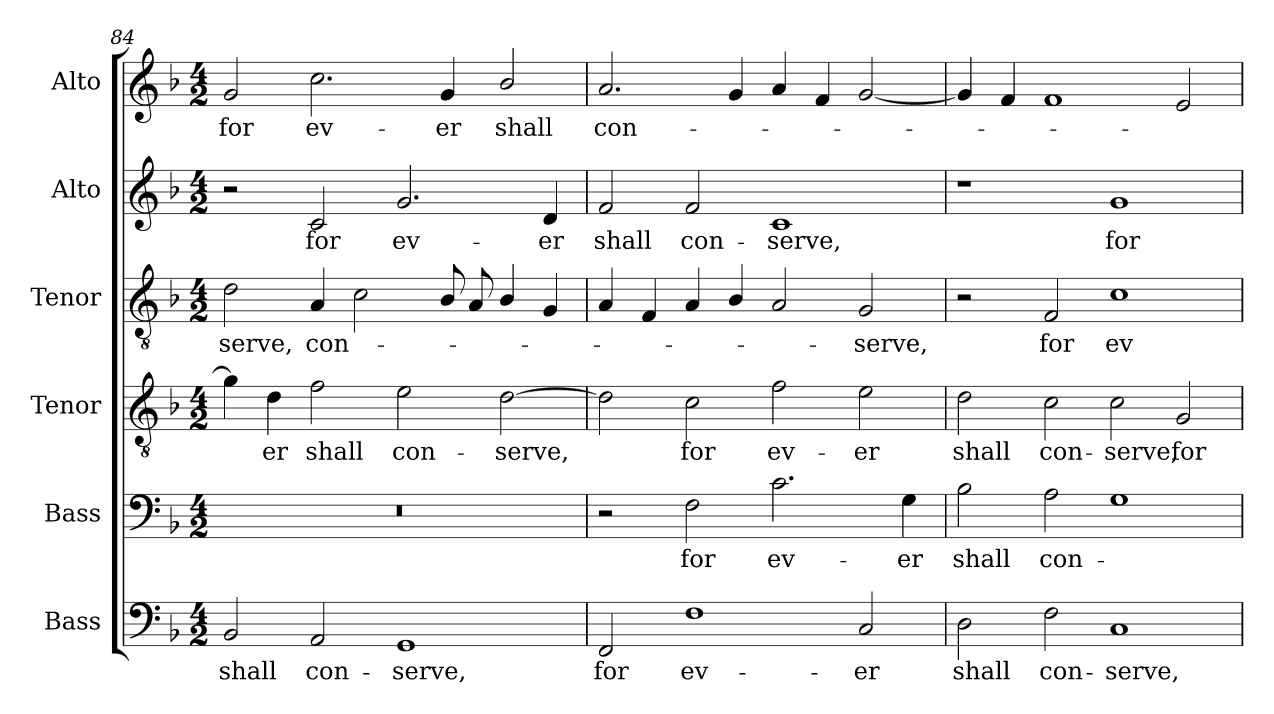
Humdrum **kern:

**kern	**text	**kern	**text	**kern	**text	**kern	**text	**kern	**text	**kern	**text
*part6	*part6	*part5	*part5	*part4	*part4	*part3	*part3	*part2	*part2	*part1	*part1
*staff6	*staff6	*staff5	*staff5	*staff4	*staff4	*staff3	*staff3	*staff2	*staff2	*staff1	*staff1
*I"Bass	*	*I"Bass	*	*I"Tenor	*	*I"Tenor	*	*I"Alto	*	*I"Alto	*
*I'B.	*	*	*	*I'T.	*	*I'T.	*	*I'A.	*	*I'A.	*
*clefF4	*	*clefF4	*	*clefGv2	*	*clefGv2	*	*clefG2	*	*clefG2	*
*	*	*	*	*ITrd7c12	*	*ITrd7c12	*	*	*	*	*
*k[b-]	*	*k[b-]	*	*k[b-]	*	*k[b-]	*	*k[b-]	*	*k[b-]	*
*F:	*	*F:	*	*F:	*	*F:	*	*F:	*	*F:	*
*M4/2	*	*M4/2	*	*M4/2	*	*M4/2	*	*M4/2	*	*M4/2	*
=84	=84	=84	=84	=84	=84	=84	=84	=84	=84	=84	=84
!	!LO:LY:b:color=#000000	!LO:N:vis=1	!	!	!	!	!	!	!	!	!
!	!	!	!	!	!	!	!LO:LY:b:color=#000000	!	!	!	!
!	!	!	!	!	!	!	!	!	!	!	!LO:LY:b:color=#000000
2BB-i/	shall	0r	.	4Gi\]	.	2Di\	-serve,	2r	.	2gi/	for
!	!	!	!	!	!LO:LY:b:color=#000000	!	!	!	!	!	!
.	.	.	.	4Di\	-er	.	.	.	.	.	.
!	!LO:LY:b:color=#000000	!	!	!	!	!	!	!	!	!	!
!	!	!	!	!	!LO:LY:b:color=#000000	!	!	!	!	!	!
!	!	!	!	!	!	!	!LO:LY:b:color=#000000	!	!	!	!
!	!	!	!	!	!	!	!	!	!LO:LY:b:color=#000000	!	!
!	!	!	!	!	!	!	!	!	!	!	!LO:LY:b:color=#000000
2AAi/	con-	.	.	2Fi\	shall	4AAi/	con-	2ci/	for	2.cci\	ev-
.	.	.	.	.	.	2Ci\	.	.	.	.	.
!	!LO:LY:b:color=#000000	!	!	!	!	!	!	!	!	!	!
!	!	!	!	!	!LO:LY:b:color=#000000	!	!	!	!	!	!
!	!	!	!	!	!	!	!	!	!LO:LY:b:color=#000000	!	!
1GGi	-serve,	.	.	2Ei\	con-	.	.	2.gi/	ev-	.	.
!	!	!	!	!	!	!	!	!	!	!	!LO:LY:b:color=#000000
.	.	.	.	.	.	8BB-i/	.	.	.	4gi/	-er
.	.	.	.	.	.	8AAi/	.	.	.	.	.
!	!	!	!	!	!LO:LY:b:color=#000000	!	!	!	!	!	!
!	!	!	!	!	!	!	!	!	!	!	!LO:LY:b:color=#000000
.	.	.	.	[2Di\	-serve,	4BB-i/	.	.	.	2b-i/	shall
!	!	!	!	!	!	!	!	!	!LO:LY:b:color=#000000	!	!
.	.	.	.	.	.	4GGi/	.	4di/	-er	.	.
=85	=85	=85	=85	=85	=85	=85	=85	=85	=85	=85	=85
!	!LO:LY:b:color=#000000	!	!	!	!	!	!	!	!	!	!
!	!	!	!	!	!	!	!	!	!LO:LY:b:color=#000000	!	!
!	!	!	!	!	!	!	!	!	!	!	!LO:LY:b:color=#000000
2FFi/	for	2r	.	2Di\]	.	4AAi/	.	2fi/	shall	2.ai/	con-
.	.	.	.	.	.	4FFi/	.	.	.	.	.
!	!LO:LY:b:color=#000000	!	!	!	!	!	!	!	!	!	!
!	!	!	!LO:LY:b:color=#000000	!	!	!	!	!	!	!	!
!	!	!	!	!	!LO:LY:b:color=#000000	!	!	!	!	!	!
!	!	!	!	!	!	!	!	!	!LO:LY:b:color=#000000	!	!
1Fi	ev-	2Fi\	for	2Ci\	for	4AAi/	.	2fi/	con-	.	.
.	.	.	.	.	.	4BB-i/	.	.	.	4gi/	.
!	!	!	!LO:LY:b:color=#000000	!	!	!	!	!	!	!	!
!	!	!	!	!	!LO:LY:b:color=#000000	!	!	!	!	!	!
!	!	!	!	!	!	!	!	!	!LO:LY:b:color=#000000	!	!
.	.	2.ci\	ev-	2Fi\	ev-	2AAi/	.	1ci	-serve,	4ai/	.
.	.	.	.	.	.	.	.	.	.	4fi/	.
!	!LO:LY:b:color=#000000	!	!	!	!	!	!	!	!	!	!
!	!	!	!	!	!LO:LY:b:color=#000000	!	!	!	!	!	!
!	!	!	!	!	!	!	!LO:LY:b:color=#000000	!	!	!	!
2Ci/	-er	.	.	2Ei\	-er	2GGi/	-serve,	.	.	[2gi/	.
!	!	!	!LO:LY:b:color=#000000	!	!	!	!	!	!	!	!
.	.	4Gi\	-er	.	.	.	.	.	.	.	.
=86	=86	=86	=86	=86	=86	=86	=86	=86	=86	=86	=86
!	!LO:LY:b:color=#000000	!	!	!	!	!	!	!	!	!	!
!	!	!	!LO:LY:b:color=#000000	!	!	!	!	!	!	!	!
!	!	!	!	!	!LO:LY:b:color=#000000	!	!	!	!	!	!
2Di\	shall	2B-i\	shall	2Di\	shall	2r	.	1r	.	4gi/]	.
.	.	.	.	.	.	.	.	.	.	4fi/	.
!	!LO:LY:b:color=#000000	!	!	!	!	!	!	!	!	!	!
!	!	!	!LO:LY:b:color=#000000	!	!	!	!	!	!	!	!
!	!	!	!	!	!LO:LY:b:color=#000000	!	!	!	!	!	!
!	!	!	!	!	!	!	!LO:LY:b:color=#000000	!	!	!	!
2Fi\	con-	2Ai\	con-	2Ci\	con-	2FFi/	for	.	.	1fi	.
!	!LO:LY:b:color=#000000	!	!	!	!	!	!	!	!	!	!
!	!	!	!	!	!LO:LY:b:color=#000000	!	!	!	!	!	!
!	!	!	!	!	!	!	!LO:LY:b:color=#000000	!	!	!	!
!	!	!	!	!	!	!	!	!	!LO:LY:b:color=#000000	!	!
1Ci	-serve,	1Gi	.	2Ci\	-serve,	1Ci	ev-	1gi	for	.	.
!	!	!	!	!	!LO:LY:b:color=#000000	!	!	!	!	!	!
.	.	.	.	2GGi/	for	.	.	.	.	2ei/	.
=	=	=	=	=	=	=	=	=	=	=	=
*-	*-	*-	*-	*-	*-	*-	*-	*-	*-	*-	*-
